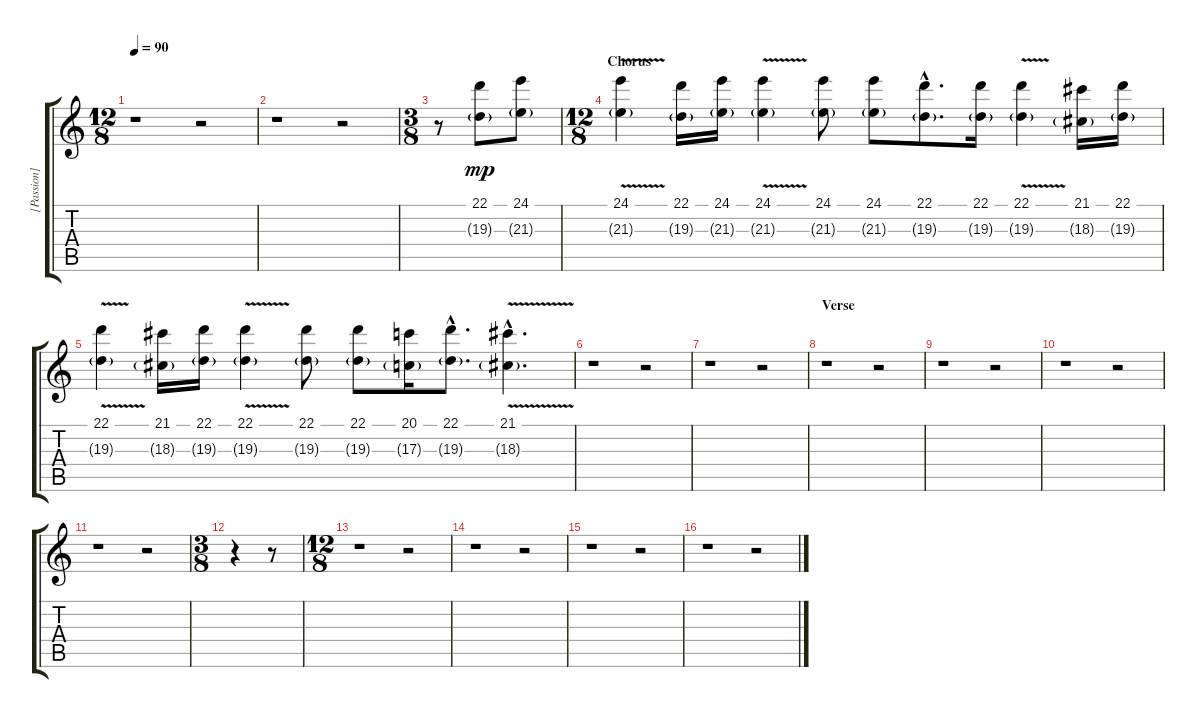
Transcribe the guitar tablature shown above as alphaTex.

\track ("[Passion]" "[Passion]") {instrument brasssection}
\staff {score tabs}
\tuning (E4 B3 G3 D3 A2 E2) {hide}
\ts (12 8)
\tempo 90
\clef g2
\ks c
r.1{dy mp} r.2 |
r.1 r.2 |
\ts (3 8)
r.8 (22.1 19.3{g}).8 (24.1 21.3{g}).8 |
\ts (12 8)
\section ("" "Chorus")
(24.1{v} 21.3{v g}).4 (22.1 19.3{g}).16 (24.1 21.3{g}).16 (24.1{v} 21.3{v g}).4 (24.1 21.3{g}).8 (24.1 21.3{g}).8 (22.1{hac} 19.3{g hac}).8{d} (22.1 19.3{g}).16 (22.1{v} 19.3{v g}).4 (21.1 18.3{g}).16 (22.1 19.3{g}).16 |
(22.1{v} 19.3{v g}).4 (21.1 18.3{g}).16 (22.1 19.3{g}).16 (22.1{v} 19.3{v g}).4 (22.1 19.3{g}).8 (22.1 19.3{g}).8 (20.1 17.3{g}).16 (22.1{hac} 19.3{g hac}).8{d} (21.1{v hac} 18.3{v g hac}).4{d} |
r.1 r.2 |
r.1 r.2 |
\section ("" "Verse")
r.1 r.2 |
r.1 r.2 |
r.1 r.2 |
r.1 r.2 |
\ts (3 8)
r.4 r.8 |
\ts (12 8)
r.1 r.2 |
r.1 r.2 |
r.1 r.2 |
r.1 r.2
